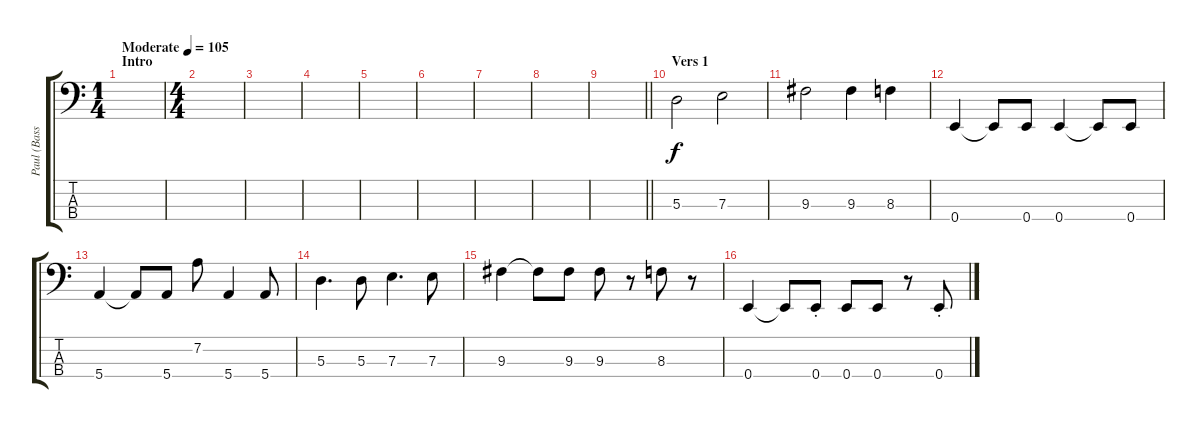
\track ("Paul (Bass)" "Paul (Bass") {instrument electricbassfinger}
\staff {score tabs}
\tuning (G2 D2 A1 E1) {hide}
\ts (1 4)
\section ("" "Intro")
\tempo (105 "Moderate")
\clef f4
\ks c
|
\ts (4 4)
|
|
|
|
|
|
|
\barLineRight lightlight
|
\section ("" "Vers 1")
5.3.2 7.3.2 |
9.3.2 9.3.4 8.3.4 |
0.4.4 0.4{t}.8 0.4.8 0.4.4 0.4{t}.8 0.4.8 |
5.4.4 5.4{t}.8 5.4.8 7.2.8 5.4.4 5.4.8 |
5.3.4{d} 5.3.8 7.3.4{d} 7.3.8 |
9.3.4 9.3{t}.8 9.3.8 9.3.8 r.8 8.3.8 r.8 |
0.4.4 0.4{t}.8 0.4{st}.8 0.4.8 0.4.8 r.8 0.4{st}.8
